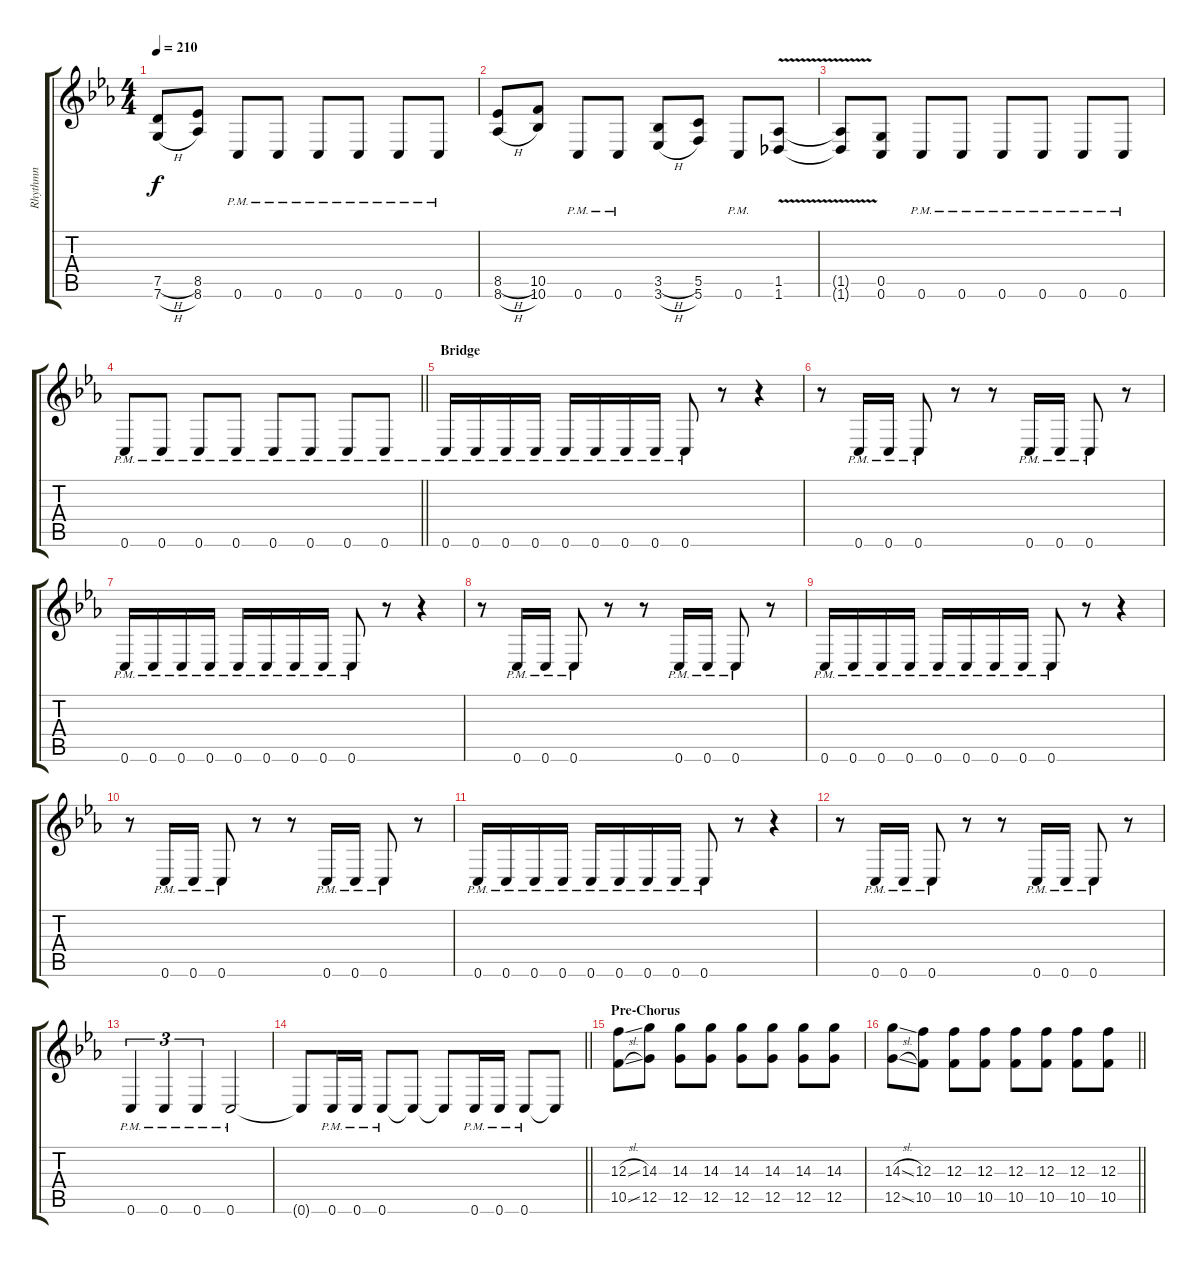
\track ("Rhythmn" "Rhythmn") {instrument overdrivenguitar}
\staff {score tabs}
\tuning (D4 A3 F3 C3 G2 C2) {hide}
\ts (4 4)
\tempo 210
\clef g2
\ks cminor
(7.5{h} 7.6{h}).8{dy f} (8.5 8.6).8 0.6{pm}.8 0.6{pm}.8 0.6{pm}.8 0.6{pm}.8 0.6{pm}.8 0.6{pm}.8 |
(8.5{h} 8.6{h}).8 (10.5 10.6).8 0.6{pm}.8 0.6{pm}.8 (3.5{h} 3.6{h}).8 (5.5 5.6).8 0.6{pm}.8 (1.5{v} 1.6{v}).8 |
(1.5{t} 1.6{t}).8 (0.5 0.6).8 0.6{pm}.8 0.6{pm}.8 0.6{pm}.8 0.6{pm}.8 0.6{pm}.8 0.6{pm}.8 |
\barLineRight lightlight
0.6{pm}.8 0.6{pm}.8 0.6{pm}.8 0.6{pm}.8 0.6{pm}.8 0.6{pm}.8 0.6{pm}.8 0.6{pm}.8 |
\section ("" "Bridge")
0.6{pm}.16 0.6{pm}.16 0.6{pm}.16 0.6{pm}.16 0.6{pm}.16 0.6{pm}.16 0.6{pm}.16 0.6{pm}.16 0.6{pm}.8 r.8 r.4 |
r.8 0.6{pm}.16 0.6{pm}.16 0.6{pm}.8 r.8 r.8 0.6{pm}.16 0.6{pm}.16 0.6{pm}.8 r.8 |
0.6{pm}.16 0.6{pm}.16 0.6{pm}.16 0.6{pm}.16 0.6{pm}.16 0.6{pm}.16 0.6{pm}.16 0.6{pm}.16 0.6{pm}.8 r.8 r.4 |
r.8 0.6{pm}.16 0.6{pm}.16 0.6{pm}.8 r.8 r.8 0.6{pm}.16 0.6{pm}.16 0.6{pm}.8 r.8 |
0.6{pm}.16 0.6{pm}.16 0.6{pm}.16 0.6{pm}.16 0.6{pm}.16 0.6{pm}.16 0.6{pm}.16 0.6{pm}.16 0.6{pm}.8 r.8 r.4 |
r.8 0.6{pm}.16 0.6{pm}.16 0.6{pm}.8 r.8 r.8 0.6{pm}.16 0.6{pm}.16 0.6{pm}.8 r.8 |
0.6{pm}.16 0.6{pm}.16 0.6{pm}.16 0.6{pm}.16 0.6{pm}.16 0.6{pm}.16 0.6{pm}.16 0.6{pm}.16 0.6{pm}.8 r.8 r.4 |
r.8 0.6{pm}.16 0.6{pm}.16 0.6{pm}.8 r.8 r.8 0.6{pm}.16 0.6{pm}.16 0.6{pm}.8 r.8 |
0.6{pm}.4{tu (3 2)} 0.6{pm}.4{tu (3 2)} 0.6{pm}.4{tu (3 2)} 0.6{pm}.2 |
\barLineRight lightlight
0.6{t}.8 0.6{pm}.16 0.6{pm}.16 0.6{pm}.8 0.6{t}.8 0.6{t}.8 0.6{pm}.16 0.6{pm}.16 0.6{pm}.8 0.6{t}.8 |
\section ("" "Pre-Chorus")
(12.3{sl} 10.5{sl}).8 (14.3 12.5).8 (14.3 12.5).8 (14.3 12.5).8 (14.3 12.5).8 (14.3 12.5).8 (14.3 12.5).8 (14.3 12.5).8 |
\barLineRight lightlight
(14.3{sl} 12.5{sl}).8 (12.3 10.5).8 (12.3 10.5).8 (12.3 10.5).8 (12.3 10.5).8 (12.3 10.5).8 (12.3 10.5).8 (12.3 10.5).8
